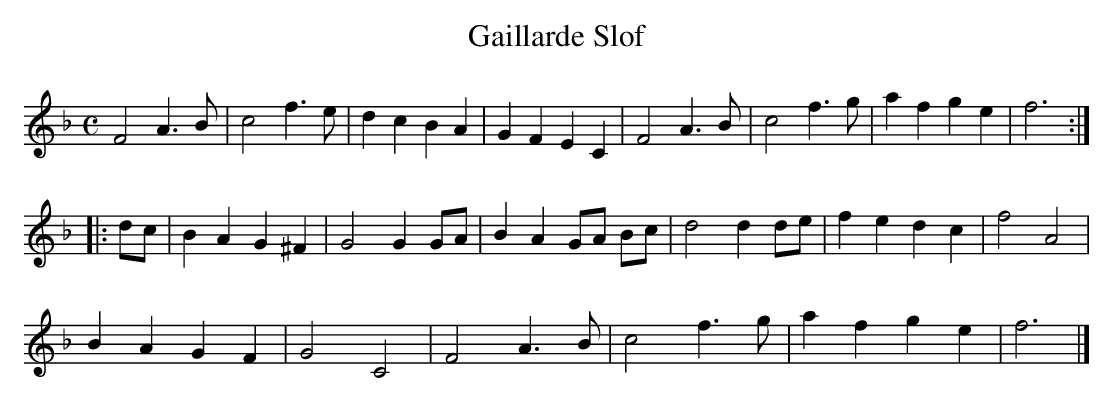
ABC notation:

X:1
T:Gaillarde Slof
M:C
K:Fmaj
F4A3B|c4f3e|d2c2B2A2|G2F2E2C2|F4A3B|c4f3g|a2f2g2e2|f6:|
|:dc|B2A2G2^F2|G4G2GA|B2A2GA Bc|d4d2de|f2e2d2c2|f4A4|
B2A2G2F2|G4C4|F4A3B|c4f3g|a2f2g2e2|f6|]
